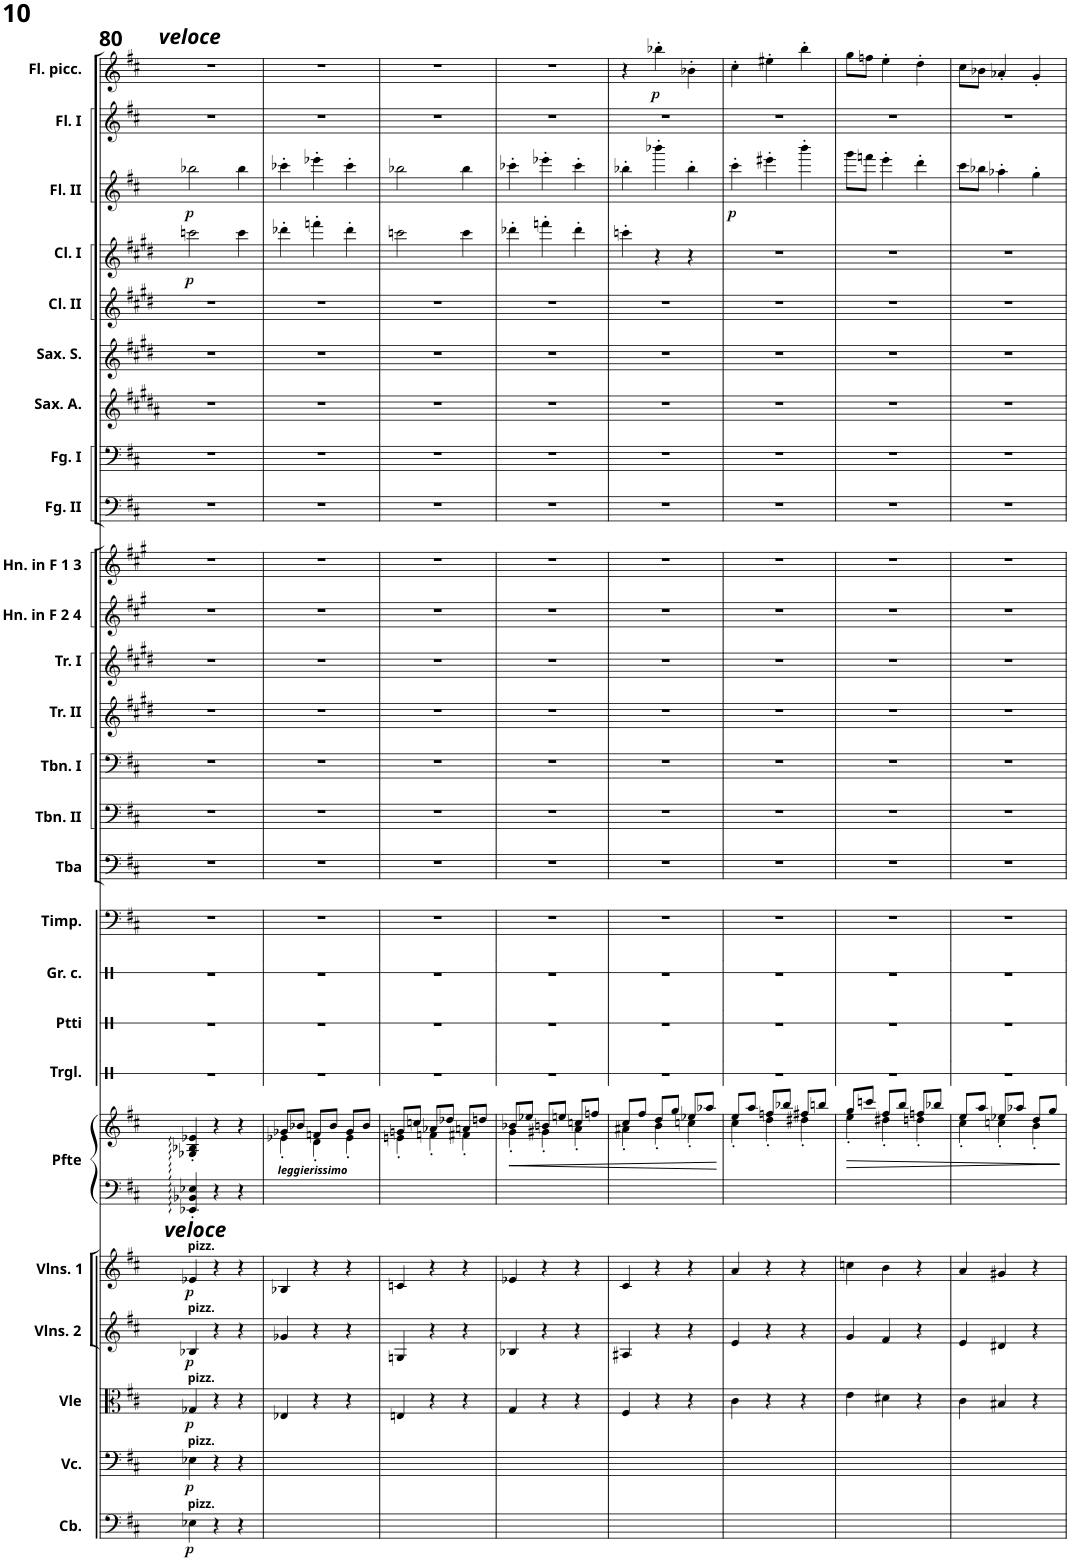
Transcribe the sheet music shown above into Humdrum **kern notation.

**kern	**dynam	**kern	**dynam	**kern	**dynam	**kern	**dynam	**kern	**dynam	**kern	**kern	**dynam	**kern	**kern	**kern	**kern	**kern	**kern	**kern	**kern	**kern	**kern	**kern	**kern	**kern	**kern	**kern	**dynam	**kern	**dynam	**kern	**kern	**dynam
*part24	*part24	*part23	*part23	*part22	*part22	*part21	*part21	*part20	*part20	*part19	*part19	*part19	*part18	*part17	*part16	*part15	*part14	*part13	*part12	*part11	*part10	*part9	*part8	*part7	*part6	*part5	*part4	*part4	*part3	*part3	*part2	*part1	*part1
*staff25	*staff25	*staff24	*staff24	*staff23	*staff23	*staff22	*staff22	*staff21	*staff21	*staff20	*staff19	*staff19/20	*staff18	*staff17	*staff16	*staff15	*staff14	*staff13	*staff12	*staff11	*staff10	*staff9	*staff8	*staff7	*staff6	*staff5	*staff4	*staff4	*staff3	*staff3	*staff2	*staff1	*staff1
*I"Contrabbassi	*	*I"Violoncelli	*	*I"Viole	*	*I"Violins 2	*	*I"Violins 1	*	*I"Pianoforte	*	*	*I"Grancassa	*I"Timpani	*I"Tuba	*I"Trombone 2	*I"Trombone 1	*I"Trumpet in Bb 1	*I"Trumpet in Bb 1	*I"Horn in F 2 &amp; 4	*I"Horn in F 1 &amp; 3	*I"Bassoon 2	*I"Bassoon 1	*I"Sassofono contralto	*I"Sassofono soprano	*I"Clarinet in Bb 2	*I"Clarinet in Bb 1	*	*I"Flute 2	*	*I"Flute 1	*I"Flauto piccolo	*
*I'Cb.	*	*I'Vc.	*	*I'Vle	*	*I'Vlns. 2	*	*I'Vlns. 1	*	*I'Pfte	*	*	*I'Gr. c.	*I'Timp.	*I'Tba	*	*	*	*I'Tr. I	*I'Hn. in F 2 4	*I'Hn. in F 1 3	*	*	*	*	*I'Cl. II	*I'Cl. I	*	*	*	*	*I'Fl. picc.	*
!!LO:PB:g=z
*clefF4	*	*clefF4	*	*clefC3	*	*clefG2	*	*clefG2	*	*clefF4	*clefG2	*	*clefX	*clefF4	*clefF4	*clefF4	*clefF4	*clefG2	*clefG2	*clefG2	*clefG2	*clefF4	*clefF4	*clefG2	*clefG2	*clefG2	*clefG2	*	*clefG2	*	*clefG2	*clefG2	*
*Trd7c12	*	*	*	*	*	*	*	*	*	*	*	*	*	*	*	*	*	*Trd1c2	*Trd1c2	*Trd4c7	*Trd4c7	*	*	*Trd5c9	*Trd1c2	*Trd1c2	*Trd1c2	*	*	*	*	*Trd-7c-12	*
*k[f#c#]	*	*k[f#c#]	*	*k[f#c#]	*	*k[f#c#]	*	*k[f#c#]	*	*k[f#c#]	*k[f#c#]	*	*k[]	*k[f#c#]	*k[f#c#]	*k[f#c#]	*k[f#c#]	*k[f#c#g#d#]	*k[f#c#g#d#]	*k[f#c#g#]	*k[f#c#g#]	*k[f#c#]	*k[f#c#]	*k[f#c#g#d#a#]	*k[f#c#g#d#]	*k[f#c#g#d#]	*k[f#c#g#d#]	*	*k[f#c#]	*	*k[f#c#]	*k[f#c#]	*
*M3/4	*	*M3/4	*	*M3/4	*	*M3/4	*	*M3/4	*	*M3/4	*M3/4	*	*M3/4	*M3/4	*M3/4	*M3/4	*M3/4	*M3/4	*M3/4	*M3/4	*M3/4	*M3/4	*M3/4	*M3/4	*M3/4	*M3/4	*M3/4	*	*M3/4	*	*M3/4	*M3/4	*
=80	=80	=80	=80	=80	=80	=80	=80	=80	=80	=80	=80	=80	=80	=80	=80	=80	=80	=80	=80	=80	=80	=80	=80	=80	=80	=80	=80	=80	=80	=80	=80	=80	=80
!	!	!	!	!	!	!	!	!	!	!	!	!	!	!	!	!	!	!	!	!	!	!	!	!	!	!	!	!	!	!	!	!LO:TX:a:Bi:t=veloce	!
!	!	!	!	!	!	!	!	!LO:TX:a:Bi:t=veloce	!	!	!	!	!	!	!	!	!	!	!	!	!	!	!	!	!	!	!	!	!	!	!	!	!
!	!	!	!	!	!	!	!	!LO:TX:a:B:t=pizz.	!	!	!	!	!	!	!	!	!	!	!	!	!	!	!	!	!	!	!	!	!	!	!	!	!
!	!	!	!	!	!	!LO:TX:a:B:t=pizz.	!	!	!	!	!	!	!	!	!	!	!	!	!	!	!	!	!	!	!	!	!	!	!	!	!	!	!
!	!	!	!	!LO:TX:a:B:t=pizz.	!	!	!	!	!	!	!	!	!	!	!	!	!	!	!	!	!	!	!	!	!	!	!	!	!	!	!	!	!
!	!	!LO:TX:a:B:t=pizz.	!	!	!	!	!	!	!	!	!	!	!	!	!	!	!	!	!	!	!	!	!	!	!	!	!	!	!	!	!	!	!
!LO:TX:a:B:t=pizz.	!	!	!	!	!	!	!	!	!	!	!	!	!	!	!	!	!	!	!	!	!	!	!	!	!	!	!	!	!	!	!	!	!
!	!LO:DY:b	!	!LO:DY:b	!	!LO:DY:b	!	!LO:DY:b	!	!LO:DY:b	!	!	!	!	!	!	!	!	!	!	!	!	!	!	!	!	!	!	!LO:DY:b	!	!LO:DY:b	!	!	!
4E-X\	p	4E-X\	p	4G-X/	p	4B-X/	p	4e-X/	p	4EE-X/' 4BB-X/' 4E-X/'	4G-X/' 4B-X/' 4e-X/'	.	2.r	2.r	2.r	2.r	2.r	2.r	2.r	2.r	2.r	2.r	2.r	2.r	2.r	2.r	2cccn\	p	2bb-X\	p	2.r	2.r	.
4r	.	4r	.	4r	.	4r	.	4r	.	4r	4r	.	.	.	.	.	.	.	.	.	.	.	.	.	.	.	.	.	.	.	.	.	.
4r	.	4r	.	4r	.	4r	.	4r	.	4r	4r	.	.	.	.	.	.	.	.	.	.	.	.	.	.	.	4ccc\	.	4bb-\	.	.	.	.
=81	=81	=81	=81	=81	=81	=81	=81	=81	=81	=81	=81	=81	=81	=81	=81	=81	=81	=81	=81	=81	=81	=81	=81	=81	=81	=81	=81	=81	=81	=81	=81	=81	=81
*	*	*	*	*	*	*	*	*	*	*	*^	*	*	*	*	*	*	*	*	*	*	*	*	*	*	*	*	*	*	*	*	*	*
!	!	!	!	!	!	!	!	!	!	!	!LO:TX:b:Bi:t=leggierissimo	!	!	!	!	!	!	!	!	!	!	!	!	!	!	!	!	!	!	!	!	!	!	!
2.ryy	.	2.ryy	.	4E-X/	.	4g-X/	.	4B-X/	.	2.ryy	8g-X/L	4e-X'\	.	2.r	2.r	2.r	2.r	2.r	2.r	2.r	2.r	2.r	2.r	2.r	2.r	2.r	2.r	4ddd-X'\	.	4ccc-X'\	.	2.r	2.r	.
.	.	.	.	.	.	.	.	.	.	.	8b-X/J	.	.	.	.	.	.	.	.	.	.	.	.	.	.	.	.	.	.	.	.	.	.	.
.	.	.	.	4r	.	4r	.	4r	.	.	8fn/L	4d'\	.	.	.	.	.	.	.	.	.	.	.	.	.	.	.	4fffn'\	.	4eee-X'\	.	.	.	.
.	.	.	.	.	.	.	.	.	.	.	8b-/J	.	.	.	.	.	.	.	.	.	.	.	.	.	.	.	.	.	.	.	.	.	.	.
.	.	.	.	4r	.	4r	.	4r	.	.	8g-/L	4e-'\	.	.	.	.	.	.	.	.	.	.	.	.	.	.	.	4ddd-'\	.	4ccc-'\	.	.	.	.
.	.	.	.	.	.	.	.	.	.	.	8b-/J	.	.	.	.	.	.	.	.	.	.	.	.	.	.	.	.	.	.	.	.	.	.	.
=82	=82	=82	=82	=82	=82	=82	=82	=82	=82	=82	=82	=82	=82	=82	=82	=82	=82	=82	=82	=82	=82	=82	=82	=82	=82	=82	=82	=82	=82	=82	=82	=82	=82	=82
2.ryy	.	2.ryy	.	4En/	.	4Gn/	.	4cn/	.	2.ryy	8gn/L	4en'\	.	2.r	2.r	2.r	2.r	2.r	2.r	2.r	2.r	2.r	2.r	2.r	2.r	2.r	2.r	2cccn\	.	2bb-X\	.	2.r	2.r	.
.	.	.	.	.	.	.	.	.	.	.	8ccn/J	.	.	.	.	.	.	.	.	.	.	.	.	.	.	.	.	.	.	.	.	.	.	.
.	.	.	.	4r	.	4r	.	4r	.	.	8a-X/L	4fn'\	.	.	.	.	.	.	.	.	.	.	.	.	.	.	.	.	.	.	.	.	.	.
.	.	.	.	.	.	.	.	.	.	.	8dd-X/J	.	.	.	.	.	.	.	.	.	.	.	.	.	.	.	.	.	.	.	.	.	.	.
.	.	.	.	4r	.	4r	.	4r	.	.	8an/L	4f#X'\	.	.	.	.	.	.	.	.	.	.	.	.	.	.	.	4ccc\	.	4bb-\	.	.	.	.
.	.	.	.	.	.	.	.	.	.	.	8ddn/J	.	.	.	.	.	.	.	.	.	.	.	.	.	.	.	.	.	.	.	.	.	.	.
=83	=83	=83	=83	=83	=83	=83	=83	=83	=83	=83	=83	=83	=83	=83	=83	=83	=83	=83	=83	=83	=83	=83	=83	=83	=83	=83	=83	=83	=83	=83	=83	=83	=83	=83
!	!	!	!	!	!	!	!	!	!	!	!	!	!LO:HP:b	!	!	!	!	!	!	!	!	!	!	!	!	!	!	!	!	!	!	!	!	!
2.ryy	.	2.ryy	.	4G/	.	4B-X/	.	4e-X/	.	2.ryy	8b-X/L	4g'\	<	2.r	2.r	2.r	2.r	2.r	2.r	2.r	2.r	2.r	2.r	2.r	2.r	2.r	2.r	4ddd-X'\	.	4ccc-X'\	.	2.r	2.r	.
.	.	.	.	.	.	.	.	.	.	.	8ee-X/J	.	.	.	.	.	.	.	.	.	.	.	.	.	.	.	.	.	.	.	.	.	.	.
.	.	.	.	4r	.	4r	.	4r	.	.	8bn/L	4g#X'\	.	.	.	.	.	.	.	.	.	.	.	.	.	.	.	4fffn'\	.	4eee-X'\	.	.	.	.
.	.	.	.	.	.	.	.	.	.	.	8een/J	.	.	.	.	.	.	.	.	.	.	.	.	.	.	.	.	.	.	.	.	.	.	.
.	.	.	.	4r	.	4r	.	4r	.	.	8ccn/L	4a'\	.	.	.	.	.	.	.	.	.	.	.	.	.	.	.	4ddd-'\	.	4ccc-'\	.	.	.	.
.	.	.	.	.	.	.	.	.	.	.	8ffn/J	.	.	.	.	.	.	.	.	.	.	.	.	.	.	.	.	.	.	.	.	.	.	.
=84	=84	=84	=84	=84	=84	=84	=84	=84	=84	=84	=84	=84	=84	=84	=84	=84	=84	=84	=84	=84	=84	=84	=84	=84	=84	=84	=84	=84	=84	=84	=84	=84	=84	=84
2.ryy	.	2.ryy	.	4F#/	.	4A#X/	.	4c#/	.	2.ryy	8cc#/L	4a#X'\	.	2.r	2.r	2.r	2.r	2.r	2.r	2.r	2.r	2.r	2.r	2.r	2.r	2.r	2.r	4cccn'\	.	4bb-X'\	.	2.r	4r	.
.	.	.	.	.	.	.	.	.	.	.	8ff#/J	.	.	.	.	.	.	.	.	.	.	.	.	.	.	.	.	.	.	.	.	.	.	.
!	!	!	!	!	!	!	!	!	!	!	!	!	!	!	!	!	!	!	!	!	!	!	!	!	!	!	!	!	!	!	!	!	!	!LO:DY:b
.	.	.	.	4r	.	4r	.	4r	.	.	8dd/L	4b'\	.	.	.	.	.	.	.	.	.	.	.	.	.	.	.	4r	.	4bbb-X'\	.	.	4bb-X'\	p
.	.	.	.	.	.	.	.	.	.	.	8gg/J	.	.	.	.	.	.	.	.	.	.	.	.	.	.	.	.	.	.	.	.	.	.	.
.	.	.	.	4r	.	4r	.	4r	.	.	8ee-X/L	4ccn'\	.	.	.	.	.	.	.	.	.	.	.	.	.	.	.	4r	.	4bb-'\	.	.	4b-X'\	.
.	.	.	.	.	.	.	.	.	.	.	8aa-X/J	.	.	.	.	.	.	.	.	.	.	.	.	.	.	.	.	.	.	.	.	.	.	.
*	*	*	*	*	*	*	*	*	*	*	*v	*v	*	*	*	*	*	*	*	*	*	*	*	*	*	*	*	*	*	*	*	*	*	*
.	.	.	.	.	.	.	.	.	.	.	.	[	.	.	.	.	.	.	.	.	.	.	.	.	.	.	.	.	.	.	.	.	.
=85	=85	=85	=85	=85	=85	=85	=85	=85	=85	=85	=85	=85	=85	=85	=85	=85	=85	=85	=85	=85	=85	=85	=85	=85	=85	=85	=85	=85	=85	=85	=85	=85	=85
*	*	*	*	*	*	*	*	*	*	*	*^	*	*	*	*	*	*	*	*	*	*	*	*	*	*	*	*	*	*	*	*	*	*
!	!	!	!	!	!	!	!	!	!	!	!	!	!	!	!	!	!	!	!	!	!	!	!	!	!	!	!	!	!	!	!LO:DY:b	!	!	!
2.ryy	.	2.ryy	.	4c#\	.	4e/	.	4a/	.	2.ryy	8ee/L	4cc#'\	.	2.r	2.r	2.r	2.r	2.r	2.r	2.r	2.r	2.r	2.r	2.r	2.r	2.r	2.r	2.r	.	4ccc#'\	p	2.r	4cc#'\	.
.	.	.	.	.	.	.	.	.	.	.	8aa/J	.	.	.	.	.	.	.	.	.	.	.	.	.	.	.	.	.	.	.	.	.	.	.
.	.	.	.	4r	.	4r	.	4r	.	.	8ffn/L	4dd'\	.	.	.	.	.	.	.	.	.	.	.	.	.	.	.	.	.	4eee#X'\	.	.	4ee#X'\	.
.	.	.	.	.	.	.	.	.	.	.	8bb-X/J	.	.	.	.	.	.	.	.	.	.	.	.	.	.	.	.	.	.	.	.	.	.	.
.	.	.	.	4r	.	4r	.	4r	.	.	8ff#X/L	4dd#X'\	.	.	.	.	.	.	.	.	.	.	.	.	.	.	.	.	.	4bbb'\	.	.	4bb'\	.
.	.	.	.	.	.	.	.	.	.	.	8bbn/J	.	.	.	.	.	.	.	.	.	.	.	.	.	.	.	.	.	.	.	.	.	.	.
=86	=86	=86	=86	=86	=86	=86	=86	=86	=86	=86	=86	=86	=86	=86	=86	=86	=86	=86	=86	=86	=86	=86	=86	=86	=86	=86	=86	=86	=86	=86	=86	=86	=86	=86
!	!	!	!	!	!	!	!	!	!	!	!	!	!LO:HP:b	!	!	!	!	!	!	!	!	!	!	!	!	!	!	!	!	!	!	!	!	!
2.ryy	.	2.ryy	.	4e\	.	4g/	.	4ccn\	.	2.ryy	8gg/L	4ee'\	>	2.r	2.r	2.r	2.r	2.r	2.r	2.r	2.r	2.r	2.r	2.r	2.r	2.r	2.r	2.r	.	8ggg\L	.	2.r	8gg\L	.
.	.	.	.	.	.	.	.	.	.	.	8cccn/J	.	.	.	.	.	.	.	.	.	.	.	.	.	.	.	.	.	.	8fffn\J	.	.	8ffn\J	.
.	.	.	.	4d#X\	.	4f#/	.	4b\	.	.	8ff#/L	4dd#X'\	.	.	.	.	.	.	.	.	.	.	.	.	.	.	.	.	.	4eee'\	.	.	4ee'\	.
.	.	.	.	.	.	.	.	.	.	.	8bb/J	.	.	.	.	.	.	.	.	.	.	.	.	.	.	.	.	.	.	.	.	.	.	.
.	.	.	.	4r	.	4r	.	4r	.	.	8ffn/L	4ddn'\	.	.	.	.	.	.	.	.	.	.	.	.	.	.	.	.	.	4ddd'\	.	.	4dd'\	.
.	.	.	.	.	.	.	.	.	.	.	8bb-X/J	.	.	.	.	.	.	.	.	.	.	.	.	.	.	.	.	.	.	.	.	.	.	.
=87	=87	=87	=87	=87	=87	=87	=87	=87	=87	=87	=87	=87	=87	=87	=87	=87	=87	=87	=87	=87	=87	=87	=87	=87	=87	=87	=87	=87	=87	=87	=87	=87	=87	=87
2.ryy	.	2.ryy	.	4c#\	.	4e/	.	4a/	.	2.ryy	8ee/L	4cc#'\	.	2.r	2.r	2.r	2.r	2.r	2.r	2.r	2.r	2.r	2.r	2.r	2.r	2.r	2.r	2.r	.	8ccc#\L	.	2.r	8cc#\L	.
.	.	.	.	.	.	.	.	.	.	.	8aa/J	.	.	.	.	.	.	.	.	.	.	.	.	.	.	.	.	.	.	8bb-X\J	.	.	8b-X\J	.
.	.	.	.	4B#X/	.	4d#X/	.	4g#X/	.	.	8ee-X/L	4ccn'\	.	.	.	.	.	.	.	.	.	.	.	.	.	.	.	.	.	4aa-X'\	.	.	4a-X'/	.
.	.	.	.	.	.	.	.	.	.	.	8aa-X/J	.	.	.	.	.	.	.	.	.	.	.	.	.	.	.	.	.	.	.	.	.	.	.
.	.	.	.	4r	.	4r	.	4r	.	.	8dd/L	4b'\	.	.	.	.	.	.	.	.	.	.	.	.	.	.	.	.	.	4gg'\	.	.	4g'/	.
.	.	.	.	.	.	.	.	.	.	.	8gg/J	.	.	.	.	.	.	.	.	.	.	.	.	.	.	.	.	.	.	.	.	.	.	.
*	*	*	*	*	*	*	*	*	*	*	*v	*v	*	*	*	*	*	*	*	*	*	*	*	*	*	*	*	*	*	*	*	*	*	*
.	.	.	.	.	.	.	.	.	.	.	.	]	.	.	.	.	.	.	.	.	.	.	.	.	.	.	.	.	.	.	.	.	.
=	=	=	=	=	=	=	=	=	=	=	=	=	=	=	=	=	=	=	=	=	=	=	=	=	=	=	=	=	=	=	=	=	=
*-	*-	*-	*-	*-	*-	*-	*-	*-	*-	*-	*-	*-	*-	*-	*-	*-	*-	*-	*-	*-	*-	*-	*-	*-	*-	*-	*-	*-	*-	*-	*-	*-	*-
